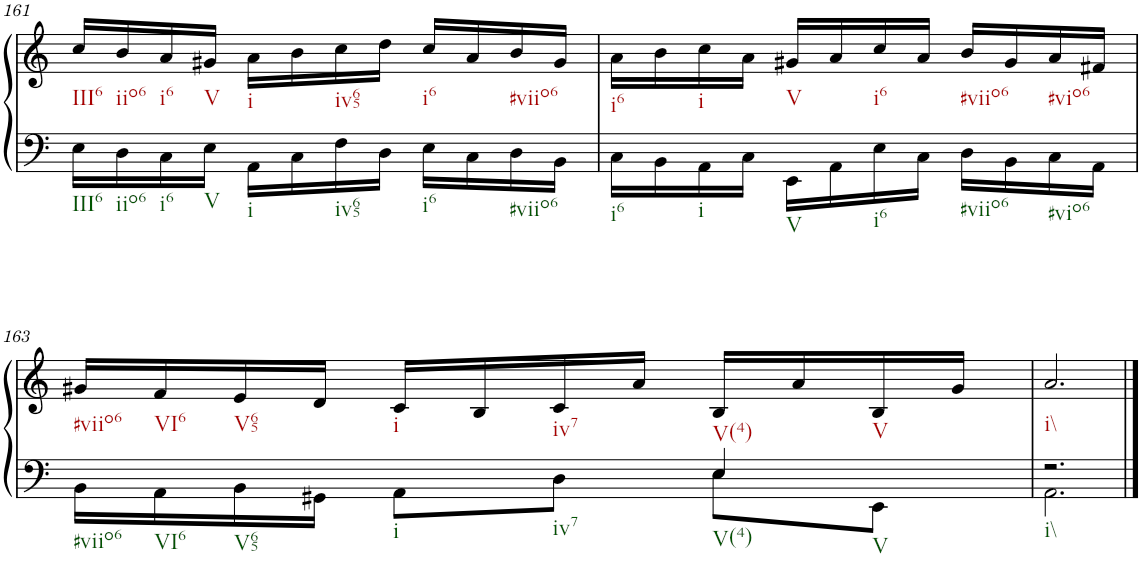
**kern	**kern
*part1	*part1
*staff2	*staff1
*I"Klavier linke Hand	*
!!LO:PB:g=z
*clefF4	*clefG2
*k[]	*k[]
*M3/4	*M3/4
=161	=161
*^	*
2.ryy	16E\LL	16cc/LL
.	16D\	16b/
.	16C\	16a/
.	16E\JJ	16g#X/JJ
.	16AA\LL	16a\LL
.	16C\	16b\
.	16F\	16cc\
.	16D\JJ	16dd\JJ
.	16E\LL	16cc/LL
.	16C\	16a/
.	16D\	16b/
.	16BB\JJ	16g#/JJ
=162	=162	=162
2.ryy	16C\LL	16a\LL
.	16BB\	16b\
.	16AA\	16cc\
.	16C\JJ	16a\JJ
.	16EE\LL	16g#X/LL
.	16AA\	16a/
.	16E\	16cc/
.	16C\JJ	16a/JJ
.	16D\LL	16b/LL
.	16BB\	16g#/
.	16C\	16a/
.	16AA\JJ	16f#X/JJ
!!LO:LB:g=z
=163	=163	=163
2ryy	16BB\LL	16g#X/LL
.	16AA\	16f/
.	16BB\	16e/
.	16GG#X\JJ	16d/JJ
.	8AA\L	16c/LL
.	.	16B/
.	8D\J	16c/
.	.	16a/JJ
4E/	8E\L	16B/LL
.	.	16a/
.	8EE\J	16B/
.	.	16g#/JJ
=164	=164	=164
2.r	2.AA\	2.a/
*v	*v	*
==	==
*-	*-
